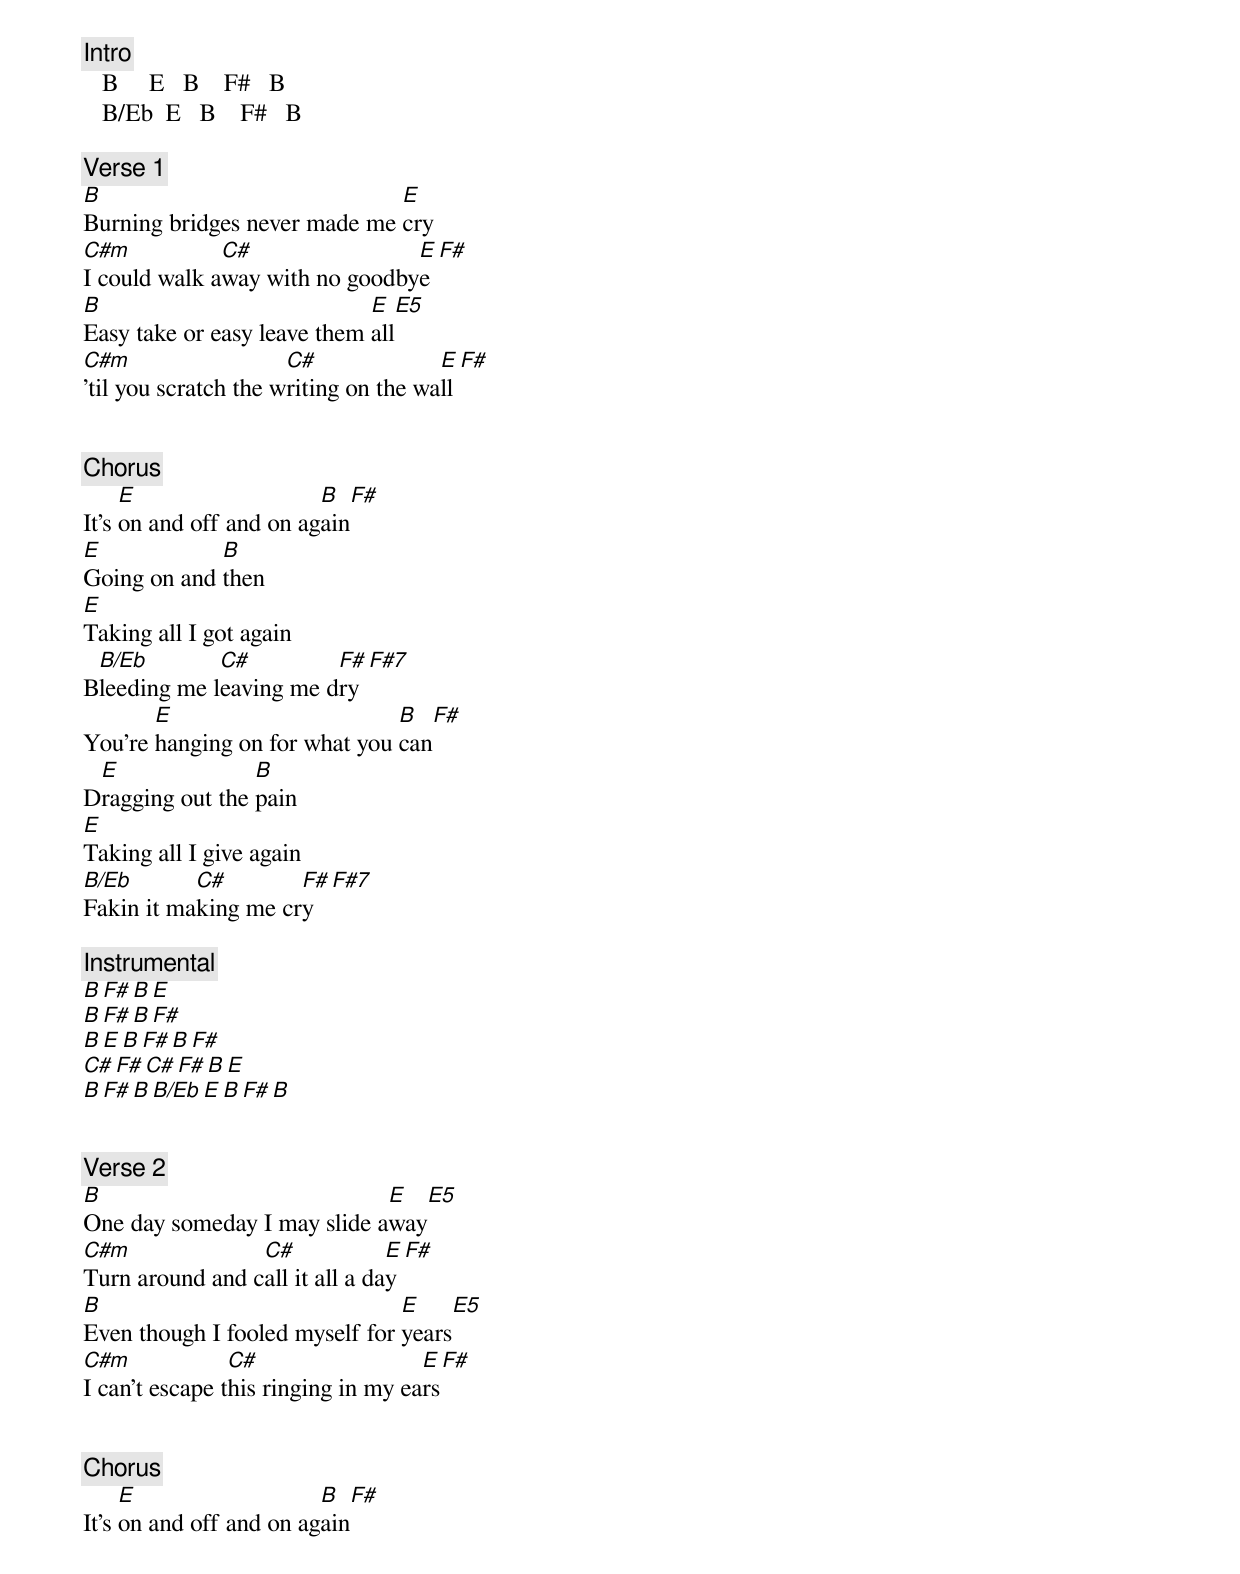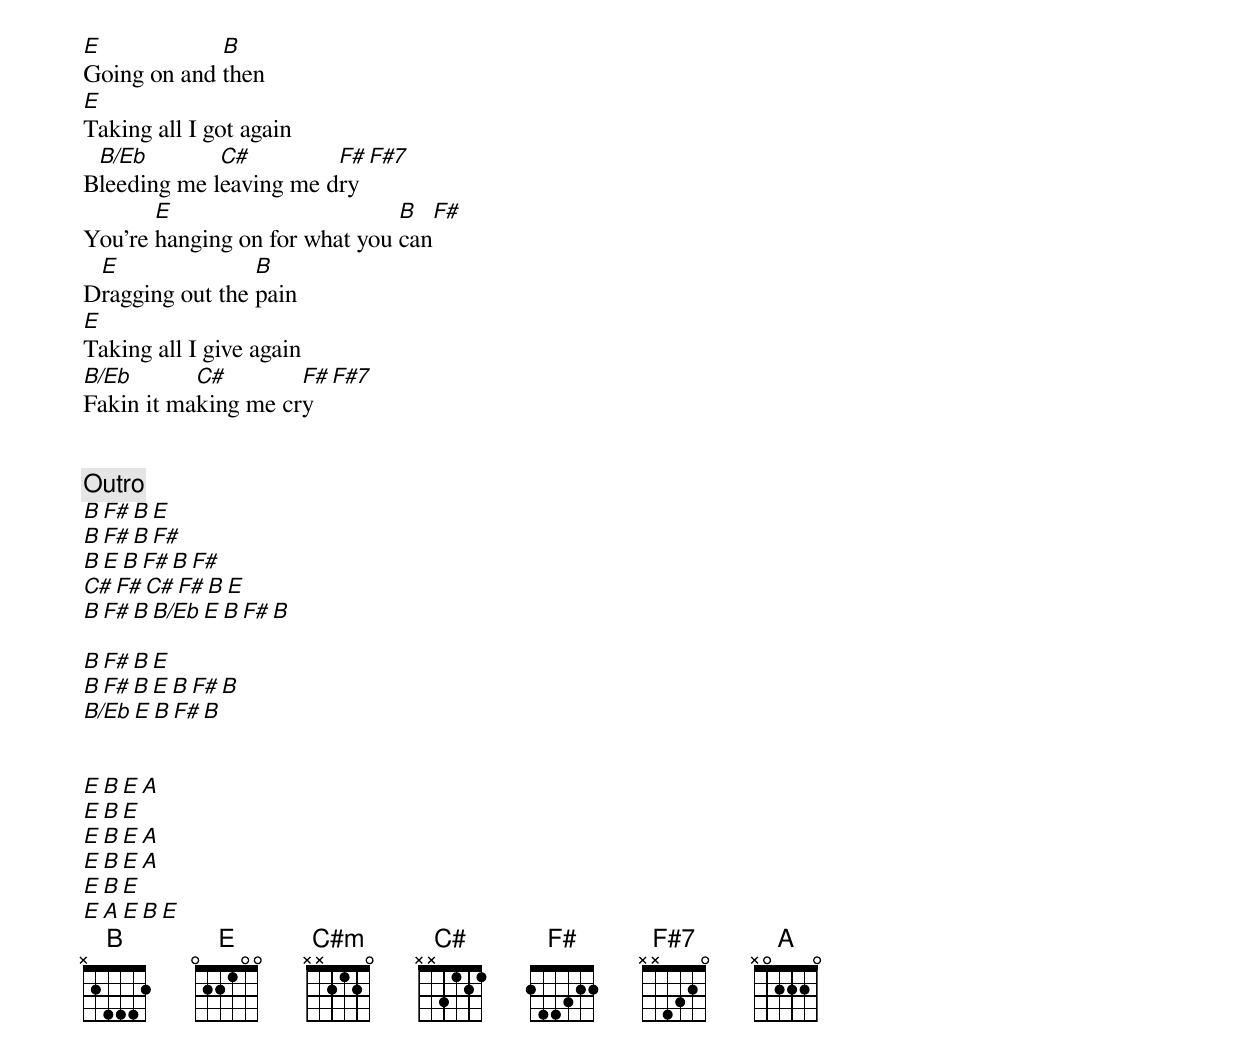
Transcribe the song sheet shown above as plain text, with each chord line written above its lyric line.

   [Intro]
   B     E   B    F#   B
   B/Eb  E   B    F#   B

   [Verse 1]
B                             E
Burning bridges never made me cry
C#m           C#                E   F#
I could walk away with no goodbye
B                            E   E5
Easy take or easy leave them all
C#m                   C#              E    F#
'til you scratch the writing on the wall


   [Chorus]
     E                   B    F#
It's on and off and on again
E            B
Going on and then
E
Taking all I got again
 B/Eb        C#         F#    F#7
Bleeding me leaving me dry
       E                       B   F#
You're hanging on for what you can
 E               B
Dragging out the pain
E
Taking all I give again
B/Eb       C#        F#     F#7
Fakin it making me cry

   [Instrumental]
B          F#     B   E
B          F#     B   F#
B  E  B    F#     B   F#
C#  F#  C#    F#     B   E
B  F#  B    B/Eb  E   B   F#   B


   [Verse 2]
B                            E   E5
One day someday I may slide away
C#m              C#             E    F#
Turn around and call it all a day
B                               E     E5
Even though I fooled myself for years
C#m             C#                  E    F#
I can't escape this ringing in my ears


    [Chorus]
     E                   B    F#
It's on and off and on again
E            B
Going on and then
E
Taking all I got again
 B/Eb        C#         F#    F#7
Bleeding me leaving me dry
       E                       B   F#
You're hanging on for what you can
 E               B
Dragging out the pain
E
Taking all I give again
B/Eb       C#        F#     F#7
Fakin it making me cry


   [Outro]
B          F#     B   E
B          F#     B   F#
B  E  B    F#     B   F#
C#  F#  C#    F#     B   E
B  F#  B    B/Eb  E   B   F#   B

B          F#     B   E
B  F#   B   E     B   F#   B
B/Eb   E   B     F#   B


E    B    E    A
E    B    E
E    B    E    A
E    B    E    A
E    B    E
E    A    E    B    E
